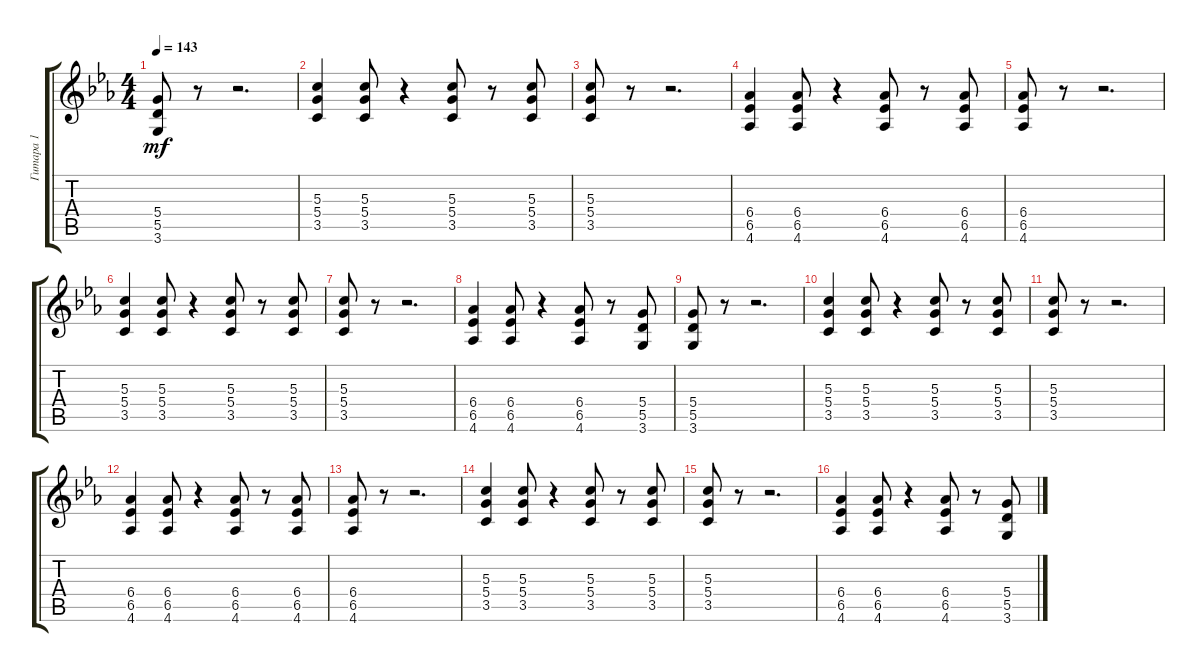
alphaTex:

\track ("Гитара 1" "Гитара 1") {instrument distortionguitar}
\staff {score tabs}
\tuning (E4 B3 G3 D3 A2 E2) {hide}
\ts (4 4)
\tempo 143
\clef g2
\ks cminor
(5.4 5.5 3.6).8{dy mf} r.8 r.2{d} |
(5.3 5.4 3.5).4 (5.3 5.4 3.5).8 r.4 (5.3 5.4 3.5).8 r.8 (5.3 5.4 3.5).8 |
(5.3 5.4 3.5).8 r.8 r.2{d} |
(6.4 6.5 4.6).4 (6.4 6.5 4.6).8 r.4 (6.4 6.5 4.6).8 r.8 (6.4 6.5 4.6).8 |
(6.4 6.5 4.6).8 r.8 r.2{d} |
(5.3 5.4 3.5).4 (5.3 5.4 3.5).8 r.4 (5.3 5.4 3.5).8 r.8 (5.3 5.4 3.5).8 |
(5.3 5.4 3.5).8 r.8 r.2{d} |
(6.4 6.5 4.6).4 (6.4 6.5 4.6).8 r.4 (6.4 6.5 4.6).8 r.8 (5.4 5.5 3.6).8 |
(5.4 5.5 3.6).8 r.8 r.2{d} |
(5.3 5.4 3.5).4 (5.3 5.4 3.5).8 r.4 (5.3 5.4 3.5).8 r.8 (5.3 5.4 3.5).8 |
(5.3 5.4 3.5).8 r.8 r.2{d} |
(6.4 6.5 4.6).4 (6.4 6.5 4.6).8 r.4 (6.4 6.5 4.6).8 r.8 (6.4 6.5 4.6).8 |
(6.4 6.5 4.6).8 r.8 r.2{d} |
(5.3 5.4 3.5).4 (5.3 5.4 3.5).8 r.4 (5.3 5.4 3.5).8 r.8 (5.3 5.4 3.5).8 |
(5.3 5.4 3.5).8 r.8 r.2{d} |
(6.4 6.5 4.6).4 (6.4 6.5 4.6).8 r.4 (6.4 6.5 4.6).8 r.8 (5.4 5.5 3.6).8
